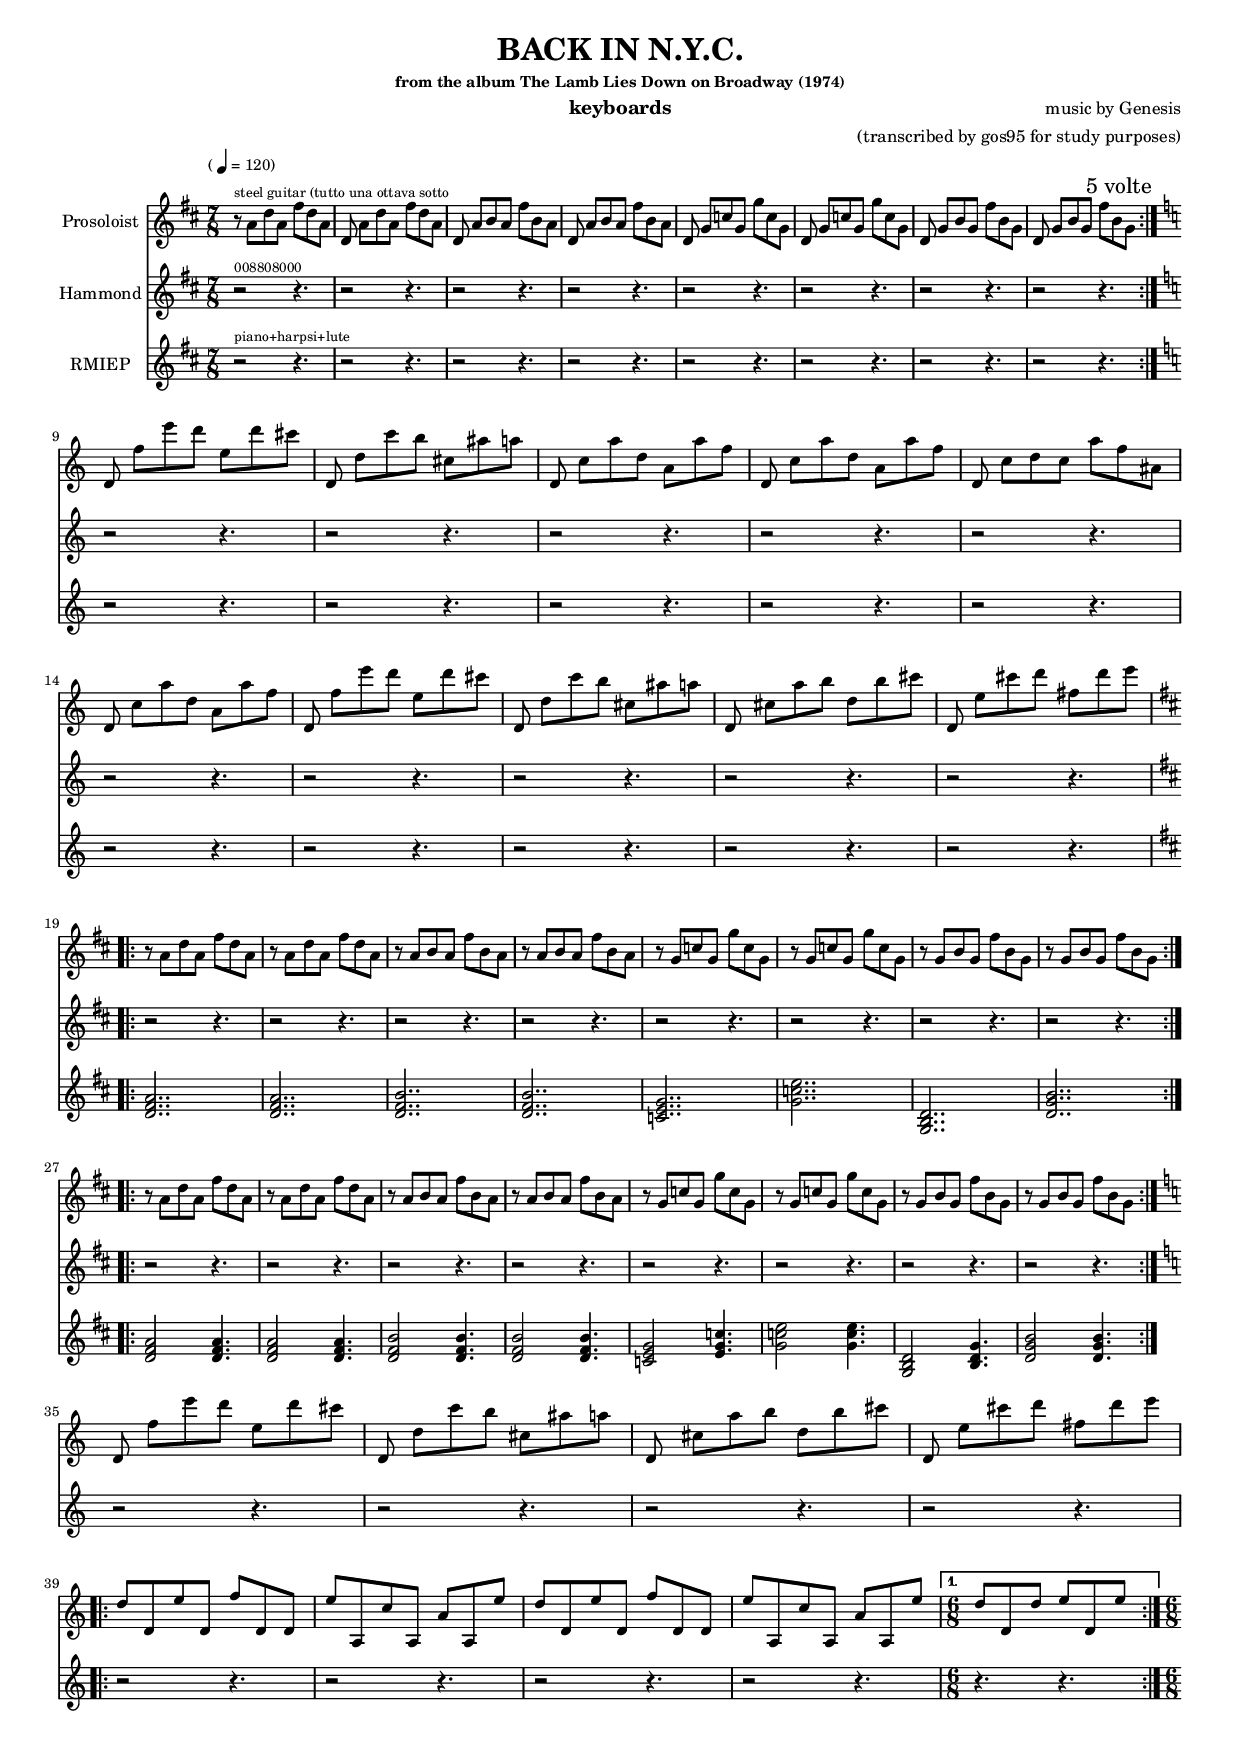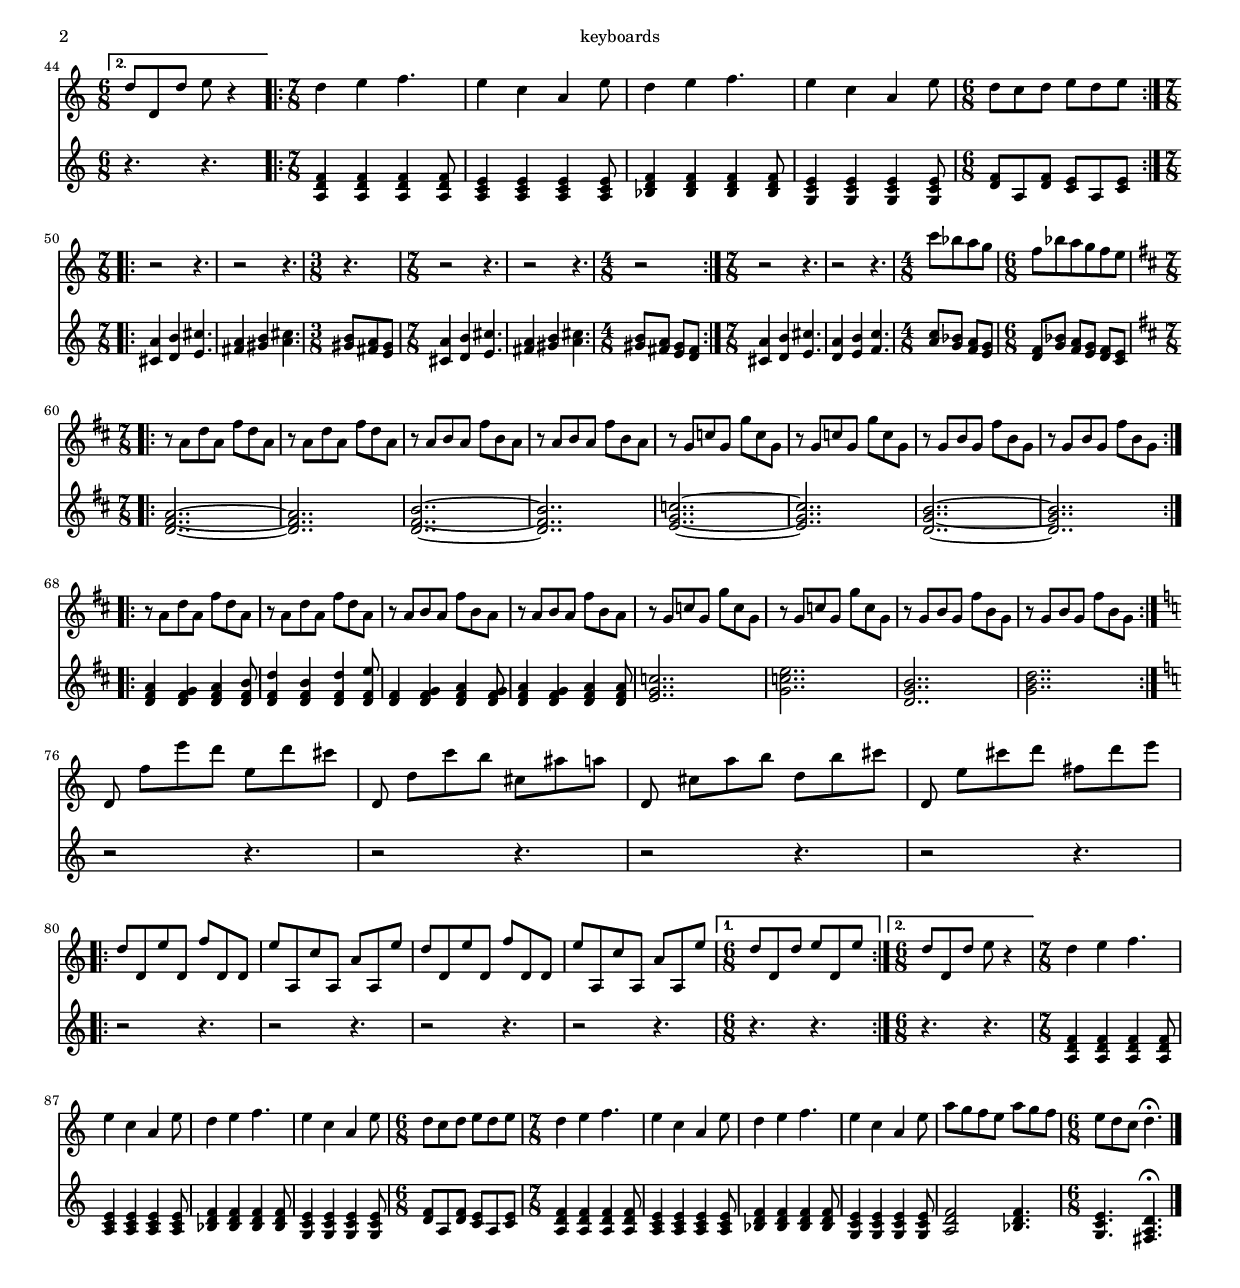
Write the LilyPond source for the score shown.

% ===========================================================================================================
% back-in-nyc.ly
%  _____ _        ___            _       ___ _    _      ___   __ _____ _         ___                 _    
% |_   _| |_  ___| _ ) __ _ _ _ | |__ __/ __(_)__| |___ / _ \ / _|_   _| |_  ___ / __|___ _ _  ___ __(_)___
%   | | | ' \/ -_) _ \/ _` | ' \| / /(_-<__ \ / _` / -_) (_) |  _| | | | ' \/ -_) (_ / -_) ' \/ -_|_-< (_-<
%   |_| |_||_\___|___/\__,_|_||_|_\_\/__/___/_\__,_\___|\___/|_|   |_| |_||_\___|\___\___|_||_\___/__/_/__/
%                                                                                                          
% Copyright (c) 2018 Alessandro Fraschetti (mail: gos95@gommagomma.net)
%
% Permission is hereby granted, free of charge, to any person obtaining a copy
% of this software and associated documentation files (the "Software"), to deal
% in the Software without restriction, including without limitation the rights
% to use, copy, modify, merge, publish, distribute, sublicense, and/or sell
% copies of the Software, and to permit persons to whom the Software is
% furnished to do so, subject to the following conditions:
% 
% The above copyright notice and this permission notice shall be included in all
% copies or substantial portions of the Software.
% 
% THE SOFTWARE IS PROVIDED "AS IS", WITHOUT WARRANTY OF ANY KIND, EXPRESS OR
% IMPLIED, INCLUDING BUT NOT LIMITED TO THE WARRANTIES OF MERCHANTABILITY,
% FITNESS FOR A PARTICULAR PURPOSE AND NONINFRINGEMENT. IN NO EVENT SHALL THE
% AUTHORS OR COPYRIGHT HOLDERS BE LIABLE FOR ANY CLAIM, DAMAGES OR OTHER
% LIABILITY, WHETHER IN AN ACTION OF CONTRACT, TORT OR OTHERWISE, ARISING FROM,
% OUT OF OR IN CONNECTION WITH THE SOFTWARE OR THE USE OR OTHER DEALINGS IN THE
% SOFTWARE.
% ===========================================================================================================


\version "2.12.3"
#(ly:set-option 'delete-intermediate-files #t)
#(set-global-staff-size 15)


% ===========================================================================================================
% ------------------------------------------  S E C T I O N S  ----------------------------------------------
% ===========================================================================================================


% ----------------------------------------------------------------------------
% Tema Uno
% ----------------------------------------------------------------------------
synthTemaInit = \relative c'' {
    r8 ^\markup { \tiny { "steel guitar (tutto una ottava sotto" } }  a[ d a] fis'[ d a]
	d,8 a'[ d a] fis'[ d a]

	d,8 a'[ b a] fis'[ b, a]
	d,8 a'[ b a] fis'[ b, a]

	d,8 g[ c g] g'[ c, g]
	d8 g[ c g] g'[ c, g]

	d8 g[ b g] fis'[ b, g]
	d8 g[ b g] fis'[ b, g]
}
synthTema = \relative c'' {
    r8  a[ d a] fis'[ d a]
	r8 a[ d a] fis'[ d a]

	r8 a[ b a] fis'[ b, a]
	r8 a[ b a] fis'[ b, a]

	r8 g[ c g] g'[ c, g]
	r8 g[ c g] g'[ c, g]

	r8 g[ b g] fis'[ b, g]
	r8 g[ b g] fis'[ b, g]
}

hammondUnoTema = \relative c' {
    <d fis a>2..~
	<d fis a>2..

	<d fis b>2..~
	<d fis b>2..

	<e g c>2..~
	<e g c>2..

	<d g b>2..~
	<d g b>2..
}

hammondDueTema = \relative c' {
    <d fis a>4 <d fis g>4 <d fis a>4 <d fis b>8
	<d fis d'>4 <d fis b>4 <d fis d'>4 <d fis e'>8

	<d fis>4   <d fis g>4 <d fis a>4 <d fis g>8
	<d fis a>4 <d fis g>4 <d fis a>4 <d fis a>8

	<e g c>2..
	<g c e>2..

	<d g b>2..
	<g b d>2..
}

pianoUnoTema = \relative c' {
    <d fis a>2..
	<d fis a>2..

	<d fis b>2..
	<d fis b>2..

	<c e g>2..
	<g' c e>2..

	<g, b d>2..
	<d' g b>2..
}
pianoDueTema = \relative c' {
    <d fis a>2 <d fis a>4.
	<d fis a>2 <d fis a>4.

	<d fis b>2 <d fis b>4.
	<d fis b>2 <d fis b>4.

	<c e g>2 <e g c>4.
	<g c e>2 <g c e>4.

	<g, b d>2 <b d g>4.
	<d g b>2 <d g b>4.
}

restTema = \relative c {
	r2 r4.
	r2 r4.

	r2 r4.
	r2 r4.

    r2 r4.
	r2 r4.

	r2 r4.
	r2 r4.
}
% ----------------------------------------------------------------------------
% Stacco A + B
% ----------------------------------------------------------------------------
synthStaccoA = \relative c'' {
    d,8 f'[ e' d] e,[ d' cis]
	d,,8 d'[ c' b] cis,[ ais' a]

    d,,8 c'[ a' d,] a[ a' f]
	d,8 c'[ a' d,] a[ a' f]
	d,8 c'[ d c] a'[ f ais,]
	d,8 c'[ a' d,] a[ a' f]
}
synthStaccoB = \relative c'' {
    d,8 f'[ e' d] e,[ d' cis]
	d,,8 d'[ c' b] cis,[ ais' a]
	d,,8 cis'[ a' b] d,[ b' cis]
	d,,8 e'[ cis' d] fis,[ d' e]
}
restStaccoA = \relative c' {
	r2 r4.
	r2 r4.

	r2 r4.
	r2 r4.
	r2 r4.
	r2 r4.
}
restStaccoB = \relative c' {
	r2 r4.
	r2 r4.
	r2 r4.
	r2 r4.
}
% ----------------------------------------------------------------------------
% Stacco C
% ----------------------------------------------------------------------------
synthStaccoC = \relative c'' {
    d8[ d, e' d,] f'[ d, d]
	e'[ a,, c' a,] a'[ a, e'']
}
restStaccoC = \relative c' {
	r2 r4.
	r2 r4.
}
% ----------------------------------------------------------------------------
% Stacco C
% ----------------------------------------------------------------------------
synthStaccoC = \relative c'' {
    d8[ d, e' d,] f'[ d, d]
	e'[ a,, c' a,] a'[ a, e'']
}
restStaccoC = \relative c' {
	r2 r4.
	r2 r4.
}
% ----------------------------------------------------------------------------
% Tema Due
% ----------------------------------------------------------------------------
synthTemaDue = \relative c'' {
    d4 e4 f4.
	e4 c4 a4 e'8
	d4 e4 f4.
	e4 c4 a4 e'8
	\time 6/8 d8 c d e d e \time 7/8
}
hammondTemaDue = \relative c' {
	<a d f>4 <a d f>4 <a d f>4 <a d f>8
	<a c e>4 <a c e>4 <a c e>4 <a c e>8
	<bes d f>4 <bes d f>4 <bes d f>4 <bes d f>8
	<g c e>4 <g c e>4 <g c e>4 <g c e>8
	\time 6/8 <d' f>8 a8 <d f>8 <c e>8 a8 <c e>8 \time 7/8
}
restTemaDue = \relative c' {
	r2 r4.
	r2 r4.
	r2 r4.
	r2 r4.
	\time 6/8 r4. r4. \time 7/8
}
% ----------------------------------------------------------------------------
% Stacco D
% ----------------------------------------------------------------------------
hammondStaccoD = \relative c'' {
r2 r4.
}
restStaccoD = \relative c' {
r2 r4.
}
% ----------------------------------------------------------------------------
% Finale
% ----------------------------------------------------------------------------
synthFinale = \relative c'' {
    d4 e4 f4.
	e4 c4 a4 e'8
	d4 e4 f4.
	e4 c4 a4 e'8
	a8[ g f e] a[ g f]
	\time 6/8 e8 d c d4. \fermata
}
hammondFinale = \relative c' {
	<a d f>4 <a d f>4 <a d f>4 <a d f>8
	<a c e>4 <a c e>4 <a c e>4 <a c e>8
	<bes d f>4 <bes d f>4 <bes d f>4 <bes d f>8
	<g c e>4 <g c e>4 <g c e>4 <g c e>8
	<a d f>2 <bes d f>4.
	\time 6/8 <g c e>4.	<fis a d>4. \fermata
}
restFinale = \relative c' {
	r2 r4.
	r2 r4.
	r2 r4.
	r2 r4.
	r2 r4.
	\time 6/8 r4. r4. \fermata
}
% ----------------------------------------------------------------------------
% Stacco Organo
% ----------------------------------------------------------------------------
hammondStacco = \relative c' {
	<cis a'>4 <d b'>4 <e cis'>4.
	<fis a>4 <gis b>4 <a cis>4.
	\time 3/8 
	<gis b>8 <fis a>8 <e gis>8
	\time 7/8
	<cis a'>4 <d b'>4 <e cis'>4.
	<fis a>4 <gis b>4 <a cis>4.
    \time 4/8
	<gis b>8 <fis a>8 <e gis>8 <d fis>8
	\time 7/8
	<cis a'>4 <d b'>4 <e cis'>4.
	<d a'>4 <e b'>4 <f c'>4.
	\time 4/8
	<a c>8 <g bes>8 <f a>8 <e g>8
	\time 6/8
	<d f>8[ <g bes>8] <f a>8[ <e g>8] <d f>8[ <c e>8]
	\time 7/8
}
% ----------------------------------------------------------------------------


% ===========================================================================================================
% --------------------------------------------  B U I L D  --------------------------------------------------
% ===========================================================================================================
soloist = \relative c' {
    \clef violin
	\key d \major
    \time 7/8

	% TEMA
	\repeat volta 2 {
	\synthTemaInit				\break
	\override Score.RehearsalMark #'break-visibility = #begin-of-line-invisible \override Score.RehearsalMark #'self-alignment-X = #RIGHT \mark "5 volte"
	}
	

	\key c \major
	\synthStaccoA
	\synthStaccoB			\break
	\key d \major

	\repeat volta 2 {
	\synthTema				\break
	}
	\repeat volta 2 {
	\synthTema				\break
	}

	\key c \major
	\synthStaccoB			\break

	\repeat volta 2 {
    \synthStaccoC
	\synthStaccoC
	} \alternative {
	{ \time 6/8 d'8 d, d' e d, e' \time 7/8 }
	{ \time 6/8 d8 d, d' e r4 \time 7/8 }
	}

	\repeat volta 2 {
    \synthTemaDue
	}

	%%%%
							\break
	\repeat volta 2 {
	r2 r4. r2 r4. r4.
	r2 r4. r2 r4. r2
	}
	r2 r4. r2 r4. c'8[ bes a g] f[  bes a g f e] 
	

	\key d \major

%	\restStaccoD			\break
							\break
	\repeat volta 2 {
	\synthTema
	}
	\repeat volta 2 {
	\synthTema				\break
	}

	\key c \major
	\synthStaccoB			\break

	\repeat volta 2 {
    \synthStaccoC
	\synthStaccoC
	} \alternative {
	{ \time 6/8 d8 d, d' e d, e' \time 7/8 }
	{ \time 6/8 d8 d, d' e r4 \time 7/8 }
	}

	\synthTemaDue
	\synthFinale

	\bar "|."
}
hammond = \relative c' {
    \clef violin
	\key d \major
    \time 7/8

	% TEMA
	\repeat volta 2 {
	r2 ^\markup { \tiny { "008808000" } } r4. 
	r2 r4. r2 r4. r2 r4. r2 r4. r2 r4. r2 r4. r2 r4.
	}

	\key c \major
	\restStaccoA
	\restStaccoB
	\key d \major

	\repeat volta 2 {
	\restTema
	}
	\repeat volta 2 {
	\restTema
	}

	\key c \major
	\restStaccoB

	\repeat volta 2 {
    \restStaccoC
	\restStaccoC
	} \alternative {
	{ \time 6/8 r4. r4. \time 7/8 }
	{ \time 6/8 r4. r4. \time 7/8 }
	}

	\repeat volta 2 {
    \hammondTemaDue
	}

    %%%%
	\hammondStacco
	
	\key d \major

%	\hammondStaccoD

	\repeat volta 2 {
	\hammondUnoTema
	}
	\repeat volta 2 {
	\hammondDueTema
	}

	\key c \major
	\restStaccoB

	\repeat volta 2 {
    \restStaccoC
	\restStaccoC
	} \alternative {
	{ \time 6/8 r4. r4. \time 7/8 }
	{ \time 6/8 r4. r4. \time 7/8 }
	}

	\hammondTemaDue
	\hammondFinale

	\bar "|."
}
piano = \relative c' {
    \clef violin
	\key d \major
    \time 7/8

	% TEMA
	\repeat volta 2 {
	r2 ^\markup { \tiny { "piano+harpsi+lute" } } r4. 
	r2 r4. r2 r4. r2 r4. r2 r4. r2 r4. r2 r4. r2 r4.
	}

	\key c \major
	\restStaccoA
	\restStaccoB
	\key d \major

	\repeat volta 2 {
	\pianoUnoTema
	}
	\repeat volta 2 {
	\pianoDueTema
	}
}
% ----------------------------------------------------------------------------


% ===========================================================================================================
% ---------------------------------------------  B O O K  ---------------------------------------------------
% ===========================================================================================================
\book {

    \header {
        title       = \markup {\larger "BACK IN N.Y.C."}
        subtitle    = ""
        subsubtitle = "from the album The Lamb Lies Down on Broadway (1974)"
        instrument  = "keyboards"
        composer    = "music by Genesis"
        arranger    = "(transcribed by gos95 for study purposes)"
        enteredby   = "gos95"
        piece       = \markup { \bold "                             " \smaller { (\note #"4"#1 = 120) } }
%		copyright   = "Copyright (c) 2018 Alessandro Fraschetti (mail: gos95@gommagomma.net)"
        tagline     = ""
    }

    \score {
    <<
        \new Staff = "Prosoloist" \with { midiInstrument = #"synthstrings 1" }
        <<
            \set Staff.instrumentName = \markup { "Prosoloist" }
            \soloist
        >>
		\new Staff = "Hammond" \with {midiInstrument = #"drawbar organ" }
	    <<
            \set Staff.instrumentName = "Hammond"
	        \hammond
        >>
		\new Staff = "RMIEP" \with { midiInstrument = #"acoustic grand" }
	    <<
	        \set Staff.instrumentName = "RMIEP"
	        \piano
        >>
    >>
    \layout { \context { \override VerticalAlignment #'forced-distance = #8 } }
    \midi { \context { \Score tempoWholesPerMinute = #(ly:make-moment 120 4) } }
    }
}
% ===========================================================================================================
